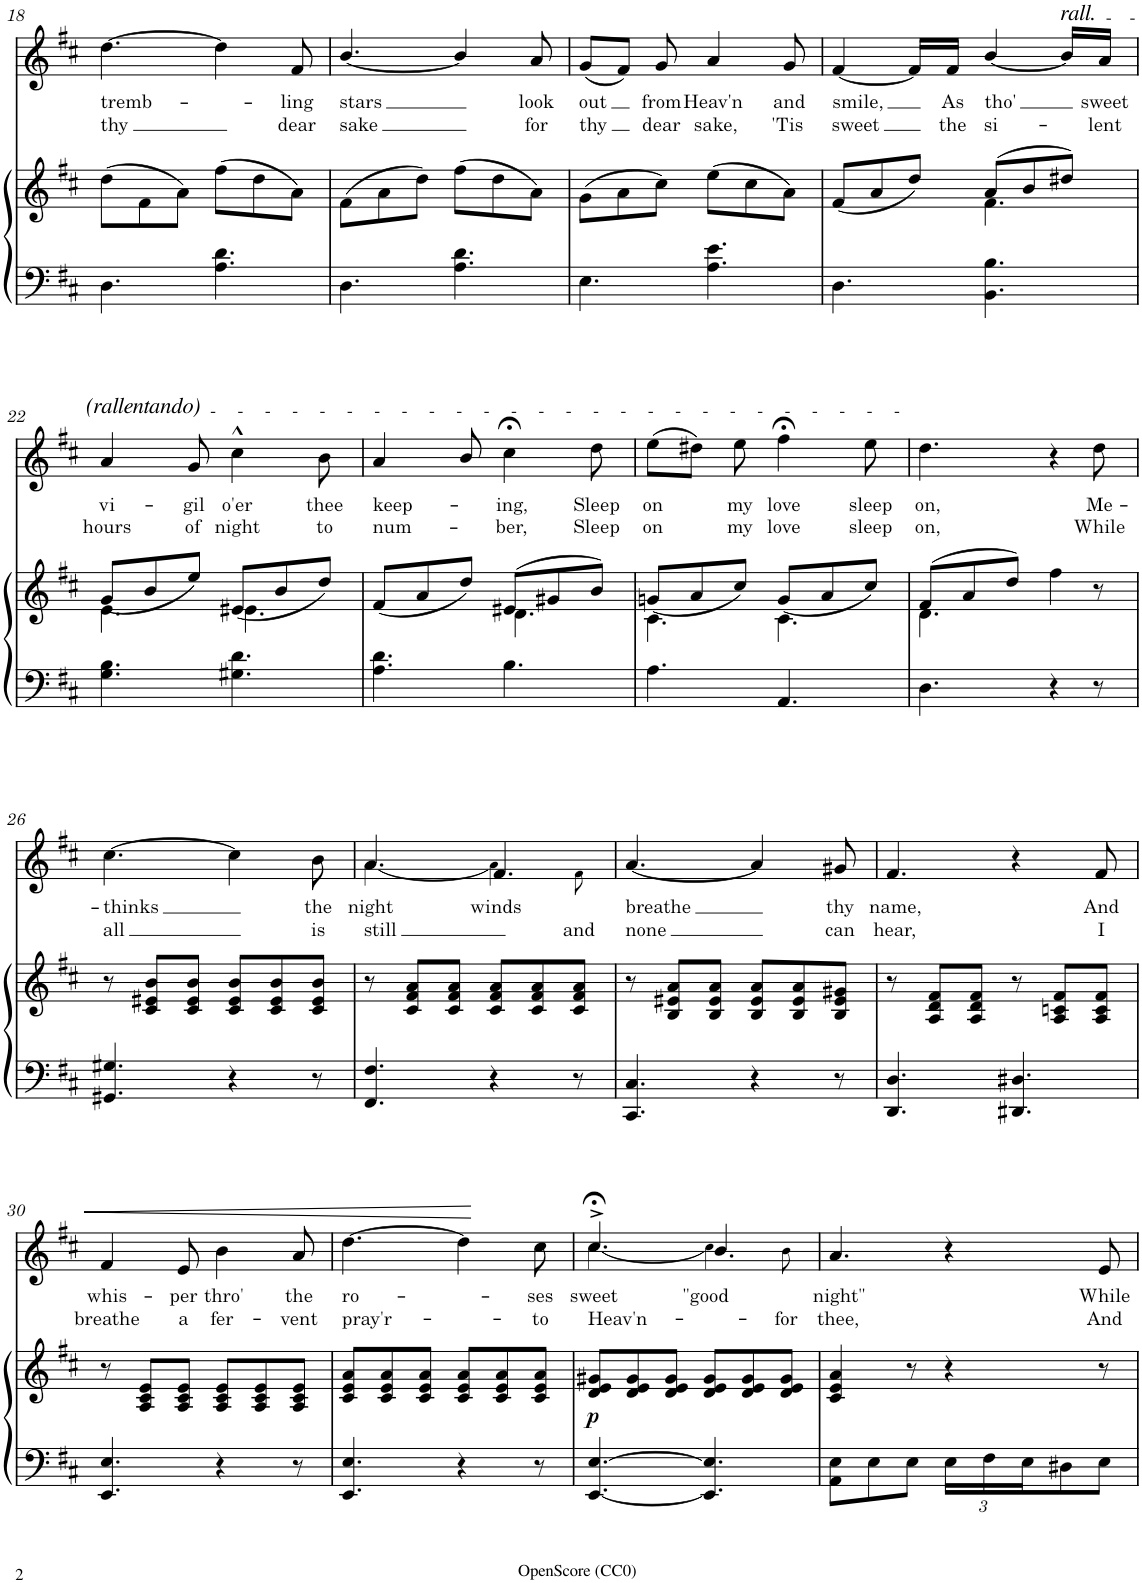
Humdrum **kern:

**kern	**kern	**dynam	**kern	**text	**text	**dynam	**kern
*part3	*part3	*part3	*part2	*part2	*part2	*part2	*part1
*staff4	*staff3	*staff3/4	*staff2	*staff2	*staff2	*staff2	*staff1
*I"Piano	*	*	*I"Voice	*	*	*	*I"Voice (cutaway)
*I'Pno	*	*	*	*	*	*	*
!!LO:PB:g=z
*clefF4	*clefG2	*	*clefG2	*	*	*	*clefG2
*k[f#c#]	*k[f#c#]	*	*k[f#c#]	*	*	*	*k[f#c#]
*M6/8	*M6/8	*	*M6/8	*	*	*	*M6/8
=18	=18	=18	=18	=18	=18	=18	=18
!	!	!	!	!LO:LY:b	!LO:LY:b	!	!
4.D\	(8dd\L	.	[4.dd\	tremb-	thy	.	2.r
.	8f#\	.	.	.	.	.	.
.	8a\J)	.	.	.	.	.	.
4.A\ 4.d\	(8ff#\L	.	4dd\]	.	.	.	.
.	8dd\	.	.	.	.	.	.
!	!	!	!	!LO:LY:b	!LO:LY:b	!	!
.	8a\J)	.	8f#/	-ling	dear	.	.
=19	=19	=19	=19	=19	=19	=19	=19
!	!	!	!	!LO:LY:b	!LO:LY:b	!	!
4.D\	(8f#\L	.	[4.b/	stars	sake	.	2.r
.	8a\	.	.	.	.	.	.
.	8dd\J)	.	.	.	.	.	.
4.A\ 4.d\	(8ff#\L	.	4b/]	.	.	.	.
.	8dd\	.	.	.	.	.	.
!	!	!	!	!LO:LY:b	!LO:LY:b	!	!
.	8a\J)	.	8a/	look	for	.	.
=20	=20	=20	=20	=20	=20	=20	=20
!	!	!	!	!LO:LY:b	!LO:LY:b	!	!
4.E\	(8g\L	.	(8g/L	out	thy	.	2.r
.	8a\	.	8f#/J)	.	.	.	.
!	!	!	!	!LO:LY:b	!LO:LY:b	!	!
.	8cc#\J)	.	8g/	from	dear	.	.
!	!	!	!	!LO:LY:b	!LO:LY:b	!	!
4.A\ 4.e\	(8ee\L	.	4a/	Heav'n	sake,	.	.
.	8cc#\	.	.	.	.	.	.
!	!	!	!	!LO:LY:b	!LO:LY:b	!	!
.	8a\J)	.	8g/	and	'Tis	.	.
=21	=21	=21	=21	=21	=21	=21	=21
*	*^	*	*	*	*	*	*
!	!	!	!	!	!LO:LY:b	!LO:LY:b	!	!
4.D\	(8f#/L	4.ryy	.	[4f#/	smile,	sweet	.	2.r
.	8a/	.	.	.	.	.	.	.
.	8dd/J)	.	.	16f#/LL]	.	.	.	.
!	!	!	!	!	!LO:LY:b	!LO:LY:b	!	!
.	.	.	.	16f#/JJ	As	the	.	.
!	!	!	!	!	!LO:LY:b	!LO:LY:b	!	!
4.BB\ 4.B\	(8a/L	4.f#\	.	[4b/	tho'	si-	.	.
.	8b/	.	.	.	.	.	.	.
!	!	!	!	!LO:TX:a:t=rall.	!	!	!	!
.	8dd#X/J)	.	.	16b/LL]	.	.	.	.
!	!	!	!	!	!LO:LY:b	!LO:LY:b	!	!
.	.	.	.	16a/JJ	sweet	-lent	.	.
!!LO:LB:g=z
=22	=22	=22	=22	=22	=22	=22	=22	=22
!	!	!	!	!	!LO:LY:b	!LO:LY:b	!	!
4.G\ 4.B\	(<8g/L	4.e\	.	4a/	vi-	hours	.	2.r
.	8b/	.	.	.	.	.	.	.
!	!	!	!	!	!LO:LY:b	!LO:LY:b	!	!
.	8ee/J)	.	.	8g/	-gil	of	.	.
!	!	!	!	!	!LO:LY:b	!LO:LY:b	!	!
4.G#X\ 4.d\	(<8e#X/L	4.e#\	.	4cc#^^\	o'er	night	.	.
.	8b/	.	.	.	.	.	.	.
!	!	!	!	!	!LO:LY:b	!LO:LY:b	!	!
.	8dd/J)	.	.	8b\	thee	to	.	.
=23	=23	=23	=23	=23	=23	=23	=23	=23
!	!	!	!	!	!LO:LY:b	!LO:LY:b	!	!
4.A\ 4.d\	(<8f#/L	4.ryy	.	4a/	keep-	num-	.	2.r
.	8a/	.	.	.	.	.	.	.
.	8dd/J)	.	.	8b/	.	.	.	.
!	!	!	!	!	!LO:LY:b	!LO:LY:b	!	!
4.B\	(8e#X/L	4.d\	.	4cc#;<\	-ing,	-ber,	.	.
.	8g#X/	.	.	.	.	.	.	.
!	!	!	!	!	!LO:LY:b	!LO:LY:b	!	!
.	8b/J)	.	.	8dd\	Sleep	Sleep	.	.
=24	=24	=24	=24	=24	=24	=24	=24	=24
!	!	!	!	!	!LO:LY:b	!LO:LY:b	!	!
4.A\	(<8gn/L	4.c#\	.	(8ee\L	on	on	.	2.r
.	8a/	.	.	8dd#X\J)	.	.	.	.
!	!	!	!	!	!LO:LY:b	!LO:LY:b	!	!
.	8cc#/J)	.	.	8ee\	my	my	.	.
!	!	!	!	!	!LO:LY:b	!LO:LY:b	!	!
4.AA/	(<8g/L	4.c#\	.	4ff#;<\	love	love	.	.
.	8a/	.	.	.	.	.	.	.
!	!	!	!	!	!LO:LY:b	!LO:LY:b	!	!
.	8cc#/J)	.	.	8ee\	sleep	sleep	.	.
=25	=25	=25	=25	=25	=25	=25	=25	=25
!	!	!	!	!	!LO:LY:b	!LO:LY:b	!	!
4.D\	(8f#/L	4.d\	.	4.dd\	on,	on,	.	2.r
.	8a/	.	.	.	.	.	.	.
.	8dd/J)	.	.	.	.	.	.	.
4r	4ff#\	4.ryy	.	4r	.	.	.	.
!	!	!	!	!	!LO:LY:b	!LO:LY:b	!	!
8r	8r	.	.	8dd\	Me-	While	.	.
*	*v	*v	*	*	*	*	*	*
!!LO:LB:g=z
=26	=26	=26	=26	=26	=26	=26	=26
!	!	!	!	!LO:LY:b	!LO:LY:b	!	!
4.GG#X/ 4.G#X/	8r	.	[4.cc#\	thinks	all	.	2.r
.	8c#/ 8e#X/ 8b/L	.	.	.	.	.	.
.	8c#/ 8e#/ 8b/J	.	.	.	.	.	.
4r	8c#/ 8e#/ 8b/L	.	4cc#\]	.	.	.	.
.	8c#/ 8e#/ 8b/	.	.	.	.	.	.
!	!	!	!	!LO:LY:b	!LO:LY:b	!	!
8r	8c#/ 8e#/ 8b/J	.	8b\	the	is	.	.
=27	=27	=27	=27	=27	=27	=27	=27
!	!	!	!	!LO:LY:b	!LO:LY:b	!	!
*	*	*	*^	*	*	*	*
4.FF#/ 4.F#/	8r	.	4.a/	4.a\	night	still	.	2.r
.	8c#/ 8f#/ 8a/L	.	.	.	.	.	.	.
.	8c#/ 8f#/ 8a/J	.	.	.	.	.	.	.
!	!	!	!	!	!LO:LY:b	!	!	!
4r	8c#/ 8f#/ 8a/L	.	4.f#/	4a\	winds	.	.	.
.	8c#/ 8f#/ 8a/	.	.	.	.	.	.	.
!	!	!	!	!	!	!LO:LY:b	!	!
8r	8c#/ 8f#/ 8a/J	.	.	8f#\	.	and	.	.
=28	=28	=28	=28	=28	=28	=28	=28	=28
!	!	!	!	!	!LO:LY:b	!LO:LY:b	!	!
*	*	*	*v	*v	*	*	*	*
4.CC#/ 4.C#/	8r	.	[4.a/	breathe	none	.	2.r
.	8B/ 8e#X/ 8a/L	.	.	.	.	.	.
.	8B/ 8e#/ 8a/J	.	.	.	.	.	.
4r	8B/ 8e#/ 8a/L	.	4a/]	.	.	.	.
.	8B/ 8e#/ 8a/	.	.	.	.	.	.
!	!	!	!	!LO:LY:b	!LO:LY:b	!	!
8r	8B/ 8e#/ 8g#X/J	.	8g#X/	thy	can	.	.
=29	=29	=29	=29	=29	=29	=29	=29
!	!	!	!	!LO:LY:b	!LO:LY:b	!	!
4.DD/ 4.D/	8r	.	4.f#/	name,	hear,	.	2.r
.	8A/ 8d/ 8f#/L	.	.	.	.	.	.
.	8A/ 8d/ 8f#/J	.	.	.	.	.	.
4.DD#X/ 4.D#X/	8r	.	4r	.	.	.	.
.	8A/ 8cn/ 8f#/L	.	.	.	.	.	.
!	!	!	!	!LO:LY:b	!LO:LY:b	!	!
.	8A/ 8c/ 8f#/J	.	8f#/	And	I	.	.
!!LO:LB:g=z
=30	=30	=30	=30	=30	=30	=30	=30
!	!	!	!	!LO:LY:b	!LO:LY:b	!LO:HP:b	!
4.EE/ 4.E/	8r	.	4f#/	whis-	breathe	<	2.r
.	8A/ 8c#/ 8e/L	.	.	.	.	.	.
!	!	!	!	!LO:LY:b	!LO:LY:b	!	!
.	8A/ 8c#/ 8e/J	.	8e/	-per	a	.	.
!	!	!	!	!LO:LY:b	!LO:LY:b	!	!
4r	8A/ 8c#/ 8e/L	.	4b\	thro'	fer-	.	.
.	8A/ 8c#/ 8e/	.	.	.	.	.	.
!	!	!	!	!LO:LY:b	!LO:LY:b	!	!
8r	8A/ 8c#/ 8e/J	.	8a/	the	-vent	.	.
=31	=31	=31	=31	=31	=31	=31	=31
!	!	!	!	!LO:LY:b	!LO:LY:b	!	!
4.EE/ 4.E/	8c#/ 8e/ 8a/L	.	[4.dd\	ro-	pray'r-	.	2.r
.	8c#/ 8e/ 8a/	.	.	.	.	.	.
.	8c#/ 8e/ 8a/J	.	.	.	.	.	.
4r	8c#/ 8e/ 8a/L	.	4dd\]	.	.	.	.
.	8c#/ 8e/ 8a/	.	.	.	.	.	.
!	!	!	!	!LO:LY:b	!LO:LY:b	!	!
8r	8c#/ 8e/ 8a/J	.	8cc#\	-ses	-to	[	.
=32	=32	=32	=32	=32	=32	=32	=32
!	!	!LO:DY:b	!	!LO:LY:b	!LO:LY:b	!	!
*	*	*	*^	*	*	*	*
[4.EE/ [4.E/	8d/ 8e/ 8g#X/L	p	4.cc#;<^/	4.cc#\	sweet	Heav'n-	.	2.r
.	8d/ 8e/ 8g#/	.	.	.	.	.	.	.
.	8d/ 8e/ 8g#/J	.	.	.	.	.	.	.
!	!	!	!	!	!LO:LY:b	!	!	!
4.EE/] 4.E/]	8d/ 8e/ 8g#/L	.	4.b/	4cc#!\]	"good	.	.	.
.	8d/ 8e/ 8g#/	.	.	.	.	.	.	.
!	!	!	!	!	!	!LO:LY:b	!	!
.	8d/ 8e/ 8g#/J	.	.	8b\	.	for	.	.
=33	=33	=33	=33	=33	=33	=33	=33	=33
!	!	!	!	!	!LO:LY:b	!LO:LY:b	!	!
*	*	*	*v	*v	*	*	*	*
8AA\ 8E\L	4c#/ 4e/ 4a/	.	4.a/	night"	thee,	.	2.r
8E\	.	.	.	.	.	.	.
8E\J	8r	.	.	.	.	.	.
*Xbrackettup	*	*	*	*	*	*	*
24E\LL	4r	.	4r	.	.	.	.
24F#\	.	.	.	.	.	.	.
24E\J	.	.	.	.	.	.	.
8D#X\	.	.	.	.	.	.	.
!	!	!	!	!LO:LY:b	!LO:LY:b	!	!
8E\J	8r	.	8e/	While	And	.	.
=	=	=	=	=	=	=	=
*-	*-	*-	*-	*-	*-	*-	*-
